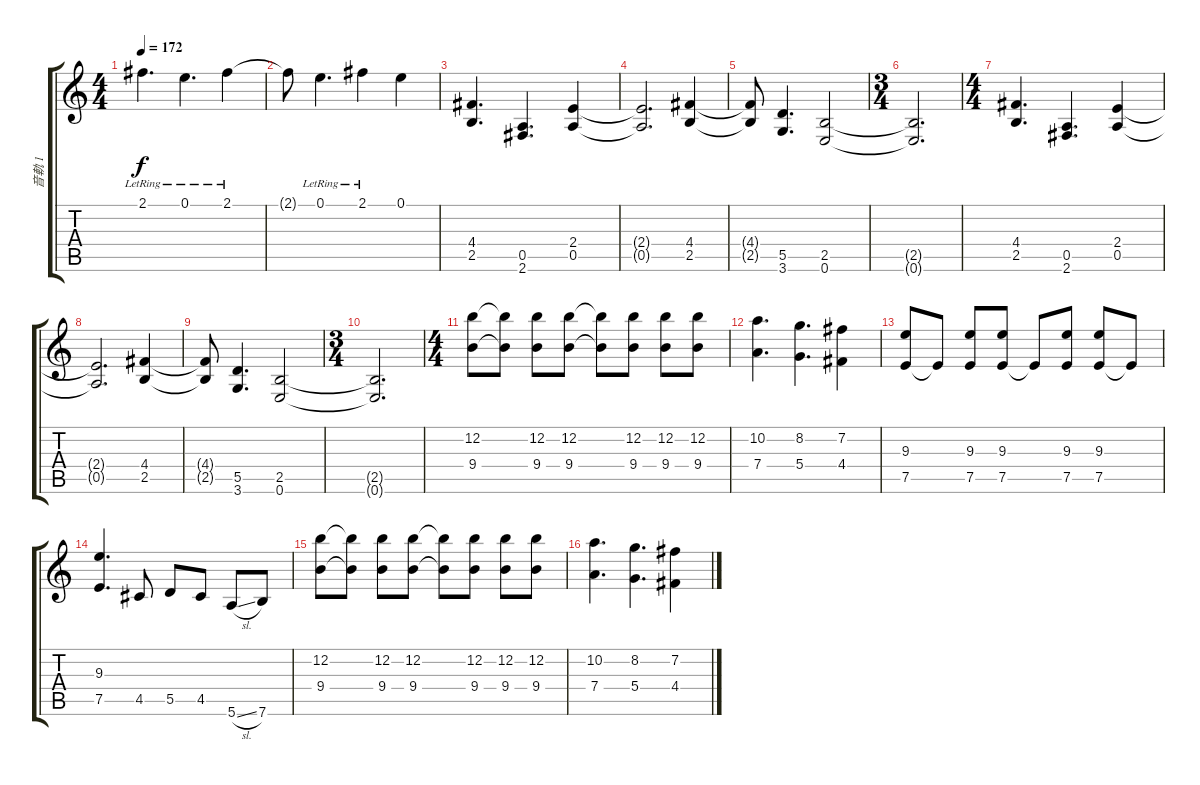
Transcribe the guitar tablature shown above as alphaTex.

\track ("音軌 1" "音軌 1") {instrument overdrivenguitar}
\staff {score tabs}
\tuning (E4 B3 G3 D3 A2 E2) {hide}
\ts (4 4)
\tempo 172
\clef g2
\ks c
2.1{lr}.4{d dy f} 0.1{lr}.4{d} 2.1{lr}.4 |
2.1{t}.8 0.1{lr}.4{d} 2.1{lr}.4 0.1.4 |
(4.4 2.5).4{d} (0.5 2.6).4{d} (2.4 0.5).4 |
(2.4{t} 0.5{t}).2{d} (4.4 2.5).4 |
(4.4{t} 2.5{t}).8 (5.5 3.6).4{d} (2.5 0.6).2 |
\ts (3 4)
(2.5{t} 0.6{t}).2{d} |
\ts (4 4)
(4.4 2.5).4{d} (0.5 2.6).4{d} (2.4 0.5).4 |
(2.4{t} 0.5{t}).2{d} (4.4 2.5).4 |
(4.4{t} 2.5{t}).8 (5.5 3.6).4{d} (2.5 0.6).2 |
\ts (3 4)
(2.5{t} 0.6{t}).2{d} |
\ts (4 4)
(12.2 9.4).8 (12.2{t} 9.4{t}).8 (12.2 9.4).8 (12.2 9.4).8 (12.2{t} 9.4{t}).8 (12.2 9.4).8 (12.2 9.4).8 (12.2 9.4).8 |
(10.2 7.4).4{d} (8.2 5.4).4{d} (7.2 4.4).4 |
(9.3 7.5).8 7.5{t}.8 (9.3 7.5).8 (9.3 7.5).8 7.5{t}.8 (9.3 7.5).8 (9.3 7.5).8 7.5{t}.8 |
(9.3 7.5).4{d} 4.5.8 5.5.8 4.5.8 5.6{sl}.8 7.6.8 |
(12.2 9.4).8 (12.2{t} 9.4{t}).8 (12.2 9.4).8 (12.2 9.4).8 (12.2{t} 9.4{t}).8 (12.2 9.4).8 (12.2 9.4).8 (12.2 9.4).8 |
(10.2 7.4).4{d} (8.2 5.4).4{d} (7.2 4.4).4
